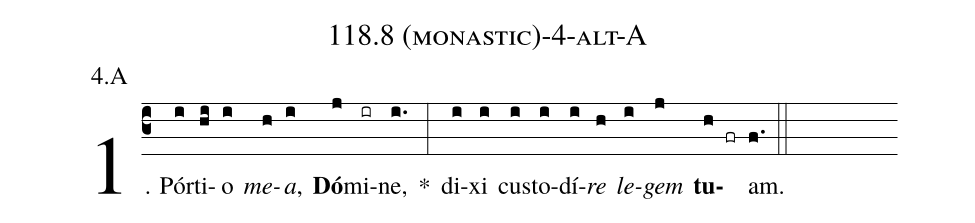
name: 118.8 (monastic)-4-alt-A;
annotation: 4.A;
%%
(c3)1. Pór(i)ti(hi)o(i) <i>me</i>(h)<i>a</i>,(i) <b>Dó</b>(j)mi(ir)ne,(i.) *(:) di(i)xi(i) cus(i)to(i)dí(i)<i>re</i>(h) <i>le</i>(i)<i>gem</i>(j) <b>tu</b>(h fr)am.(f.) (::)
